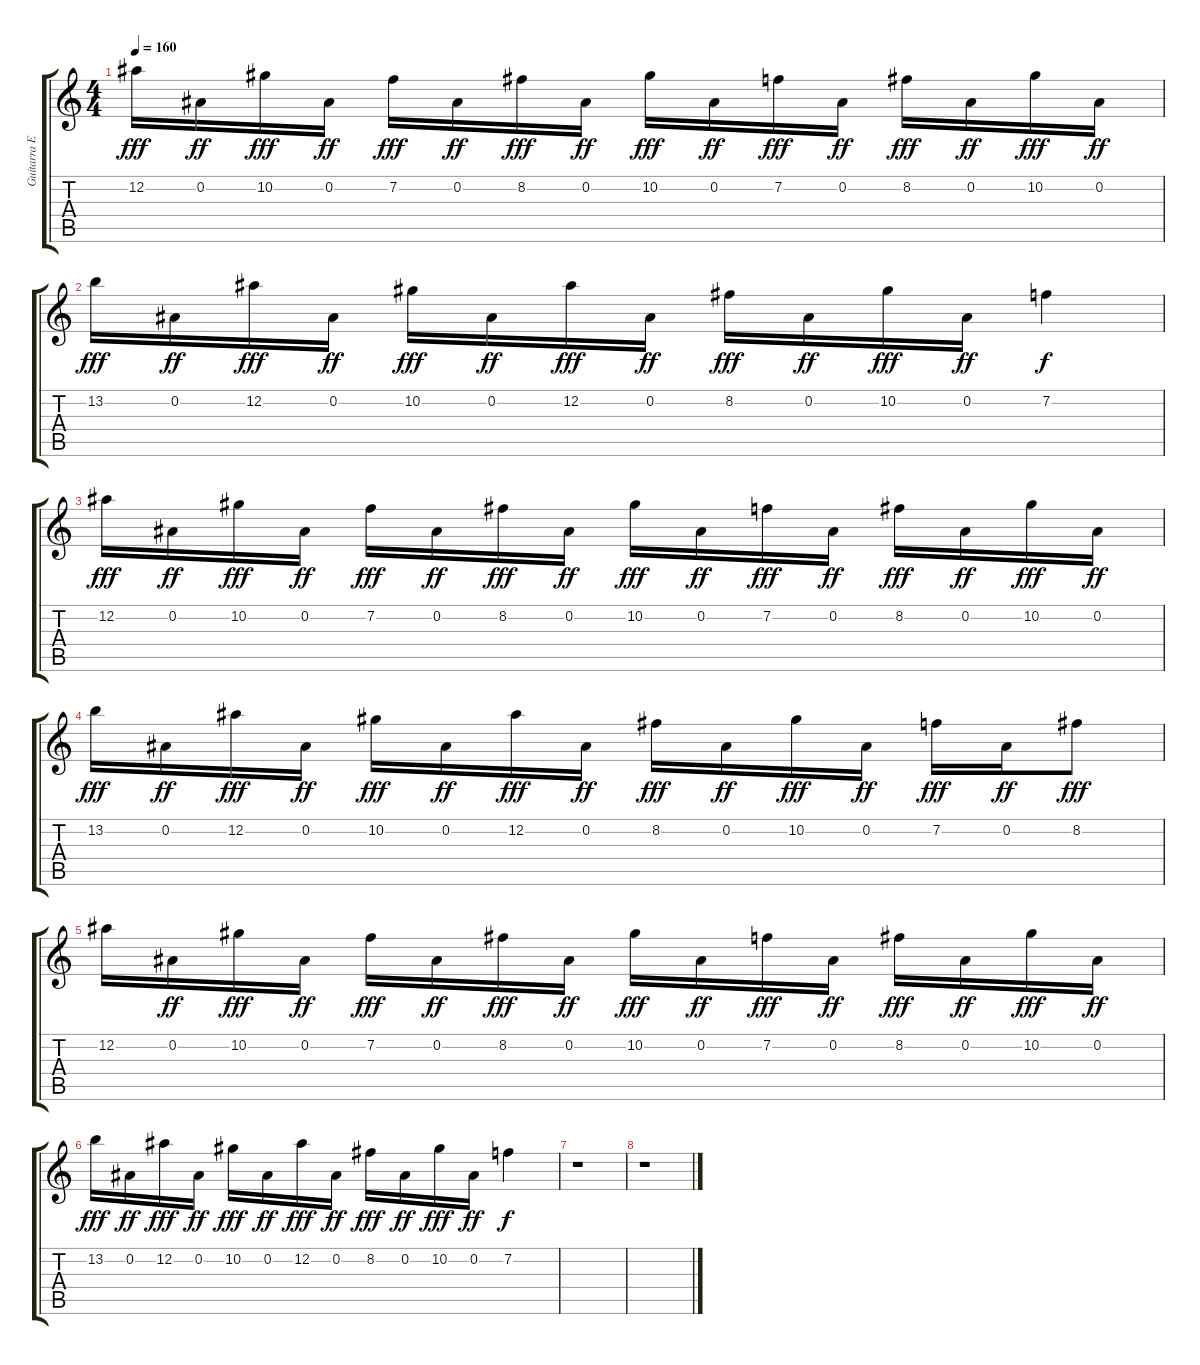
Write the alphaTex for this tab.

\track ("Guitarra Eb solo" "Guitarra E") {instrument overdrivenguitar}
\staff {score tabs}
\tuning (Eb4 Bb3 Gb3 Db3 Ab2 Eb2) {hide}
\ts (4 4)
\tempo 160
\clef g2
\ks c
12.2.16{dy fff} 0.2.16{dy ff} 10.2.16{dy fff} 0.2.16{dy ff} 7.2.16{dy fff} 0.2.16{dy ff} 8.2.16{dy fff} 0.2.16{dy ff} 10.2.16{dy fff} 0.2.16{dy ff} 7.2.16{dy fff} 0.2.16{dy ff} 8.2.16{dy fff} 0.2.16{dy ff} 10.2.16{dy fff} 0.2.16{dy ff} |
13.2.16{dy fff} 0.2.16{dy ff} 12.2.16{dy fff} 0.2.16{dy ff} 10.2.16{dy fff} 0.2.16{dy ff} 12.2.16{dy fff} 0.2.16{dy ff} 8.2.16{dy fff} 0.2.16{dy ff} 10.2.16{dy fff} 0.2.16{dy ff} 7.2.4{dy f} |
12.2.16{dy fff} 0.2.16{dy ff} 10.2.16{dy fff} 0.2.16{dy ff} 7.2.16{dy fff} 0.2.16{dy ff} 8.2.16{dy fff} 0.2.16{dy ff} 10.2.16{dy fff} 0.2.16{dy ff} 7.2.16{dy fff} 0.2.16{dy ff} 8.2.16{dy fff} 0.2.16{dy ff} 10.2.16{dy fff} 0.2.16{dy ff} |
13.2.16{dy fff} 0.2.16{dy ff} 12.2.16{dy fff} 0.2.16{dy ff} 10.2.16{dy fff} 0.2.16{dy ff} 12.2.16{dy fff} 0.2.16{dy ff} 8.2.16{dy fff} 0.2.16{dy ff} 10.2.16{dy fff} 0.2.16{dy ff} 7.2.16{dy fff} 0.2.16{dy ff} 8.2.8{dy fff} |
12.2.16 0.2.16{dy ff} 10.2.16{dy fff} 0.2.16{dy ff} 7.2.16{dy fff} 0.2.16{dy ff} 8.2.16{dy fff} 0.2.16{dy ff} 10.2.16{dy fff} 0.2.16{dy ff} 7.2.16{dy fff} 0.2.16{dy ff} 8.2.16{dy fff} 0.2.16{dy ff} 10.2.16{dy fff} 0.2.16{dy ff} |
13.2.16{dy fff} 0.2.16{dy ff} 12.2.16{dy fff} 0.2.16{dy ff} 10.2.16{dy fff} 0.2.16{dy ff} 12.2.16{dy fff} 0.2.16{dy ff} 8.2.16{dy fff} 0.2.16{dy ff} 10.2.16{dy fff} 0.2.16{dy ff} 7.2.4{dy f} |
r.1 |
r.1
